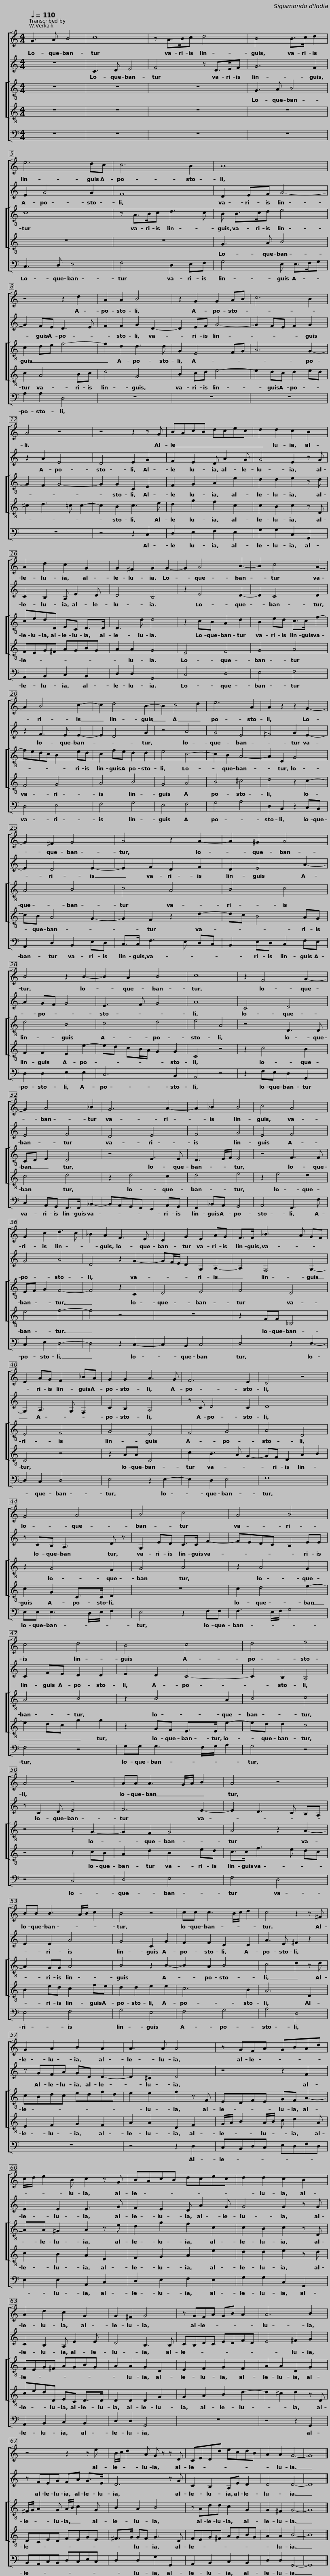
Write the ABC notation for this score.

X:1
%%score [ 1 2 [ 3 4 ] 5 ]
L:1/8
Q:1/4=110
M:4/4
I:linebreak $
K:C
V:1 treble
V:2 treble
V:3 treble-8
V:4 treble-8
V:5 bass
V:1
 G3 A B4 | c8 | z A>Bc d4 | B4 B>c d2 |$ e6 dc | %5
 c6 B2 | B8 | z4 z2 d2 |$ A2 A2 B4 | z2 G2 G2 AB | %10
 c6 B2 | A4 z4 | z4 z2 z G |$ BAcB dcec | d2 d2 c2 B2 | %15
 A2 d2 c2 G2 | G2 ^F2 G2 G2- |$ G2 A4 B2- | B2 c4 A2- | A2 B4 c2- | %20
 c2 d4 B2- |$ B2 c4 d2 | e6 A2 | A2 z2 z2 G2- | G2 ^F2 G4 | %25
 A4 z2 A2- |$ A2 ^G2 A4 | B4 z2 B2- | B2 A2 B4 | c8 | %30
 z2 F4 G2- |$ G2 A4 _B2 | G6 A2- | A2 _B2 B4 | c4 A4 |$ %35
 G2 c2 d3 c | _B2 A2 F3 E | D2 G2 E2 AG | F>F _B3 A GF |$ E2 AG F2 _BA | %40
 G2 G2 A3 G | F6 E2 | D4 z4 |$ G4 A4 | B4 c4 | %45
 A4 B4 | c4 d4 |$ B4 c4 | d4 e4 | A4 z4 | %50
 AA A3 G/A/ B2 |$ A4 z4 | BB B3 A/B/ c2 | B4 z4 | cc c3 B/c/ d2 |$ %55
 c4 z2 z ^F | G2 A2 B2 A2 | A3 A A4 | z GFA GBAd |$ c/d/ e2 B c2 z G | %60
 BAcB dcec | d2 d2 c2 B2 | A2 d2 c2 G2 |$ G2 ^F2 G4 | z GFA GB A2 | %65
 A6 B2 | z4 z2 z e |$ B/c/ d2 A G z z D | CEDd ecdB | A2 A2 G4- | %70
 G8 |] %71
V:2
 z8 | C3 D E4 | F4 z D>EF | G6 F2 |$ E2 G4 G2 | %5
 F8 | D2 EF G4- | G2 FE D3 E |$ F2 F2 G2 D2- | D2 EF G4- | %10
 G2 FE F2 G2 | z2 A2 E4 | D4 E2 G2 |$ F2 E2 D A2 G | G4 E2 z G | %15
 C2 B,2 A, E2 D | D4 B,4 |$ z2 E4 D2- | D2 C4 D2 | z2 F3 E E2- | %20
 E2 D4 G2 |$ z4 A4 | G4 E4 | ^F4 G2 E2- | E2 D4 E2- | %25
 E2 F2 D2 F2 |$ D2 E4 A2- | A2 GF G4 | E3 F G4 | A8 | %30
 C4 D4 |$ E4 F4 | D4 E4 | F4 G4 | E4 F4 |$ %35
 G4 A4 | D4 z2 G2- | GF/E/ D2 G,2 A,2- | A,2 F,4 G,2- |$ G,2 A,3 G, F,2 | %40
 C2 B,2 A,4 | z C D4 C2 | D8 |$ z CB, A,3 D z | G,2 ED C>C F2- | %45
 FEDC B,2 EE | C2 FE D2 D2 |$ E2 D2 C4- | C2 B,2 A,4 | z C2 D E4 | %50
 F6 E2- |$ E2 D3 C B,A, | E2 E2 A4 | G4 C2 G2 | F2 F2 D2 D2 |$ %55
 A3 E ^F2 z2 | z GFA GD D2- | D2 ^C2 D4 | z4 z2 F2 |$ E2 E2 E3 G | %60
 F2 E2 D A2 G | G4 G2 z G | C2 B,2 A, E2 E |$ D4 B,3 B, | CB,DC EDFD | %65
 E4 ^F2 G2 | z FEG FA G>E |$ D6 z G | C2 B,2 A,E D2 | D4 D4- | %70
 D8 |] %71
V:3
 z8 | z8 | z8 | G3 A B4 |$ c8 | %5
 z A>Bc d3 c | B B>cd e4 | c2 de f4- |$ f2 d2 d3 d | G2 E4 FG | %10
 A6 G2- | G2 F2 G4- | G2 G2 C2 E2 |$ F2 G2 A2 e2 | d2 d2 e2 z d | %15
 cedD EC D>D | D3 d d4 |$ z2 cB A2 d2 | B2 ed c>c f2- | fedc B2 ed | %20
 c2 fe d2 d2 |$ e4 c4- | c2 B2 A4- | A2 D2 G4 | A4 B4 | %25
 c4 A4 |$ B4 c4 | d4 B4 | c4 d4 | e4 A4 | %30
 z4 D3 D |$ CD E2 D4 | z4 E3 E | D3 E/F/ E4 | z4 F3 F |$ %35
 EF G2 F4- | F4 z2 C2 | D4 E4 | F4 D4 |$ E4 F4 | %40
 G4 E4 | F4 G4 | A4 D4 |$ z2 G4 F2 | G4 A4 | %45
 z2 A4 G2 | A4 B4 |$ z2 B4 A2 | B4 c4 | z4 z2 G2- | %50
 G2 F2 G4 |$ A4 z2 A2- | A2 GG A4 | B4 z2 B2- | B2 A2 B4 |$ %55
 c4 d2 z d | cBdc edfd | e2 e2 f2 z F | EDFE GF A2- |$ AA ^G2 A2 z e | %60
 d2 g2 f2 c2 | c2 B2 c2 z D | FEG^F AGBG |$ A2 A2 G2 D2 | E2 F2 G2 F2 | %65
 A2 A2 D2 G2 | ^F/G/ A2 G A/B/ c2 G |$ B2 A2 B4 | z Add c2 G2 | G2 ^F2 G4- | %70
 G8 |] %71
V:4
 z8 | z8 | z8 | z8 |$ z8 | %5
 z8 | G3 A B4 | c2 A4 Bc |$ d4 G4 | B2 cd e4- | %10
 e2 dc d2 ed | ^c2 d3 =c c2- | c2 B2 c3 e |$ d2 g2 f2 c2 | c2 B2 c2 z D | %15
 FEG^F AGBG | A2 A2 G4 |$ E4 F4 | G4 A4 | F4 G4 | %20
 A4 B4 |$ G4 A4 | B4 ^c4 | d4 z2 c2- | cB A4 G2- | %25
 G2 F2 z2 d2- |$ dc B4 AG | F2 F2 E2 e2- | ed cB/A/ G2 G2 | C4 z4 | %30
 z2 c4 B2 |$ c4 d4 | z2 d4 c2 | d4 e4 | z2 e4 d2 |$ %35
 e4 f4- | f4 z4 | z8 | z2 FF _B,4 |$ C4 z4 | %40
 z2 AA C4 | c2 B3 A G2- | GF D2 A2 B2 |$ c2 G2 C>C D2 | z8 | %45
 c2 d4 e2- | e2 dc g2 g2 |$ z2 GF E>E e2- | ed d2 c4 | z4 z2 cB | %50
 A2 d2 B2 ed |$ c>c f3 e dc | B2 ed c2 fe | d2 d2 e2 e2 | c6 B2 |$ %55
 A6 D2 | E2 F2 G2 F2 | A2 A2 D2 F2 | G/A/ B2 A/B/ c d2 A |$ c2 B2 A2 E2 | %60
 F2 G2 A2 e2 | d2 d2 e2 z d | cedD EC D>D |$ D2 D2 D2 G2 | G2 A2 B2 d2- | %65
 d2 ^c2 d2 z D | DCED FEGE |$ ^F>G GF G3 D | FEG^F AGBG | A2 A2 B4- | %70
 B8 |] %71
V:5
 z8 | z8 | z8 | z8 |$ C,3 D, E,4 | %5
 F,4 D,2 E,F, | G,4 E, E,>F,G, | A,2 A,2 D,4 |$ z8 | z8 | %10
 z8 | z8 | z4 z2 C,2 |$ D,2 E,2 F,2 E,2 | G,2 G,2 C,2 G,,2 | %15
 A,,2 B,,2 C,2 B,,2 | D,2 D,2 G,,4 |$ C,4 D,4 | E,4 F,4 | D,4 E,4 | %20
 F,4 G,4 |$ E,4 F,4 | G,4 A,4 | D,2 B,,2 z2 C,B,, | A,,2 D,2 B,,2 E,D, | %25
 C,>C, F,3 E, D,C, |$ B,,2 E,D, C,2 F,E, | D,2 D,2 E,2 E,2 | C,6 B,,2 | A,,4 z4 | %30
 z2 F,E, D,2 G,,2 |$ C,2 A,,G,, F,,>F,, _B,,2- | B,,A,,G,,F,, E,,2 A,,G,, | F,,2 _B,,A,, G,,4 | A,,4 F,,3 F, |$ %35
 C,2 E,2 D,4- | D,4 z2 C,2- | C,2 B,,2 C,4 | D,4 z2 D,2- |$ D,2 C,2 D,4 | %40
 E,4 z2 E,2- | E,2 D,2 E,4 | F,8 |$ E,E, E,3 D,/E,/ F,2 | E,4 z2 F,F, | %45
 F,3 E,/F,/ G,4 | F,4 z4 |$ G,G, G,3 F,/G,/ A,2 | G,4 z4 | z4 C,4 | %50
 D,4 E,4 |$ F,4 D,4 | E,4 F,4 | G,4 E,4 | F,4 G,4 |$ %55
 A,4 D,4 | z8 | z4 z2 D,2 | C,B,,D,C, E,D,F,D, |$ E,2 E,2 A,,2 C,2 | %60
 D,2 E,2 F,2 E,2 | G,2 G,2 C,2 G,,2 | A,,2 B,,2 C,2 B,,2 |$ D,2 D,2 G,,4 | z8 | %65
 z4 z2 G,,2 | B,,A,,C,B,, D,C,E,C, |$ D,2 D,2 G,2 G,,2 | A,,2 B,,2 C,2 B,,2 | D,2 D,2 G,,4- | %70
 G,,8 |] %71
